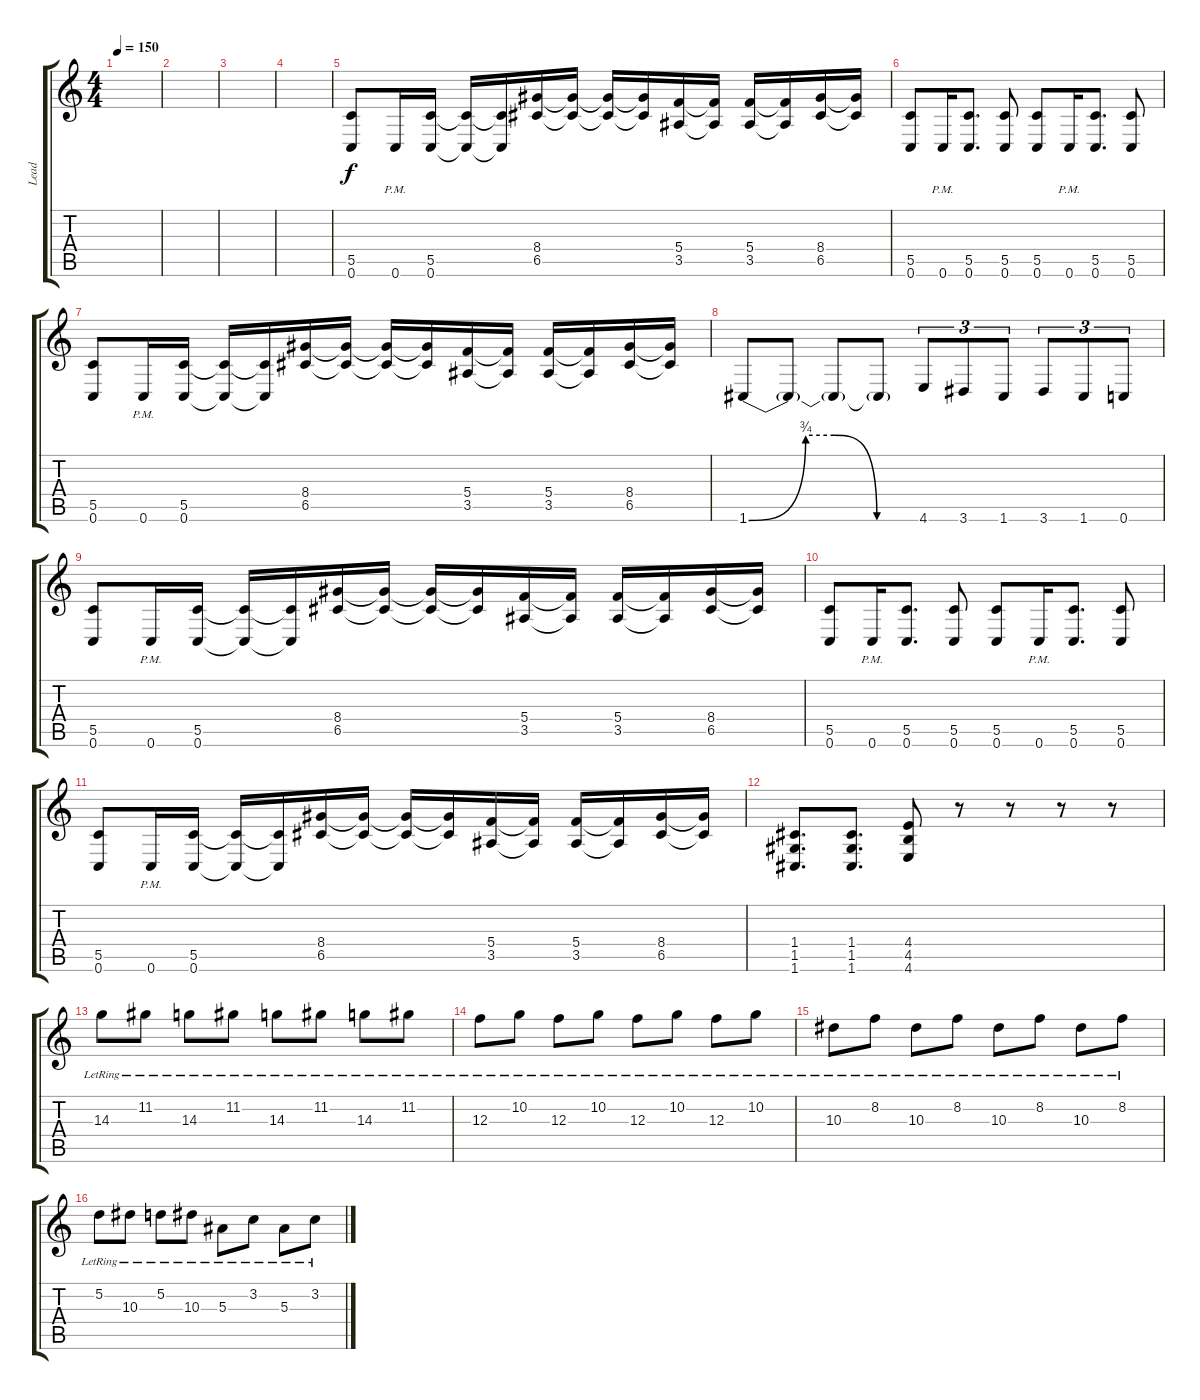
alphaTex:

\track ("Lead" "Lead") {instrument distortionguitar}
\staff {score tabs}
\tuning (D4 A3 F3 C3 G2 C2) {hide}
\ts (4 4)
\tempo 150
\clef g2
\ks c
|
|
|
|
(5.5 0.6).8 0.6{pm}.16 (5.5 0.6).16 (5.5{t} 0.6{t}).16 (5.5{t} 0.6{t}).16 (8.4 6.5).16 (8.4{t} 6.5{t}).16 (8.4{t} 6.5{t}).16 (8.4{t} 6.5{t}).16 (5.4 3.5).16 (5.4{t} 3.5{t}).16 (5.4 3.5).16 (5.4{t} 3.5{t}).16 (8.4 6.5).16 (8.4{t} 6.5{t}).16 |
(5.5 0.6).8 0.6{pm}.16 (5.5 0.6).8{d} (5.5 0.6).8 (5.5 0.6).8 0.6{pm}.16 (5.5 0.6).8{d} (5.5 0.6).8 |
(5.5 0.6).8 0.6{pm}.16 (5.5 0.6).16 (5.5{t} 0.6{t}).16 (5.5{t} 0.6{t}).16 (8.4 6.5).16 (8.4{t} 6.5{t}).16 (8.4{t} 6.5{t}).16 (8.4{t} 6.5{t}).16 (5.4 3.5).16 (5.4{t} 3.5{t}).16 (5.4 3.5).16 (5.4{t} 3.5{t}).16 (8.4 6.5).16 (8.4{t} 6.5{t}).16 |
1.6{be (custom 0 0 20 3 30 3 45 0 60 0)}.8 1.6{t}.8 1.6{t}.8 1.6{t}.8 4.6.8{tu (3 2)} 3.6.8{tu (3 2)} 1.6.8{tu (3 2)} 3.6.8{tu (3 2)} 1.6.8{tu (3 2)} 0.6.8{tu (3 2)} |
(5.5 0.6).8 0.6{pm}.16 (5.5 0.6).16 (5.5{t} 0.6{t}).16 (5.5{t} 0.6{t}).16 (8.4 6.5).16 (8.4{t} 6.5{t}).16 (8.4{t} 6.5{t}).16 (8.4{t} 6.5{t}).16 (5.4 3.5).16 (5.4{t} 3.5{t}).16 (5.4 3.5).16 (5.4{t} 3.5{t}).16 (8.4 6.5).16 (8.4{t} 6.5{t}).16 |
(5.5 0.6).8 0.6{pm}.16 (5.5 0.6).8{d} (5.5 0.6).8 (5.5 0.6).8 0.6{pm}.16 (5.5 0.6).8{d} (5.5 0.6).8 |
(5.5 0.6).8 0.6{pm}.16 (5.5 0.6).16 (5.5{t} 0.6{t}).16 (5.5{t} 0.6{t}).16 (8.4 6.5).16 (8.4{t} 6.5{t}).16 (8.4{t} 6.5{t}).16 (8.4{t} 6.5{t}).16 (5.4 3.5).16 (5.4{t} 3.5{t}).16 (5.4 3.5).16 (5.4{t} 3.5{t}).16 (8.4 6.5).16 (8.4{t} 6.5{t}).16 |
(1.4 1.5 1.6).8{d} (1.4 1.5 1.6).8{d} (4.4 4.5 4.6).8 r.8 r.8 r.8 r.8 |
14.3{lr}.8 11.2{lr}.8 14.3{lr}.8 11.2{lr}.8 14.3{lr}.8 11.2{lr}.8 14.3{lr}.8 11.2{lr}.8 |
12.3{lr}.8 10.2{lr}.8 12.3{lr}.8 10.2{lr}.8 12.3{lr}.8 10.2{lr}.8 12.3{lr}.8 10.2{lr}.8 |
10.3{lr}.8 8.2{lr}.8 10.3{lr}.8 8.2{lr}.8 10.3{lr}.8 8.2{lr}.8 10.3{lr}.8 8.2{lr}.8 |
5.2{lr}.8 10.3{lr}.8 5.2{lr}.8 10.3{lr}.8 5.3{lr}.8 3.2{lr}.8 5.3{lr}.8 3.2{lr}.8
